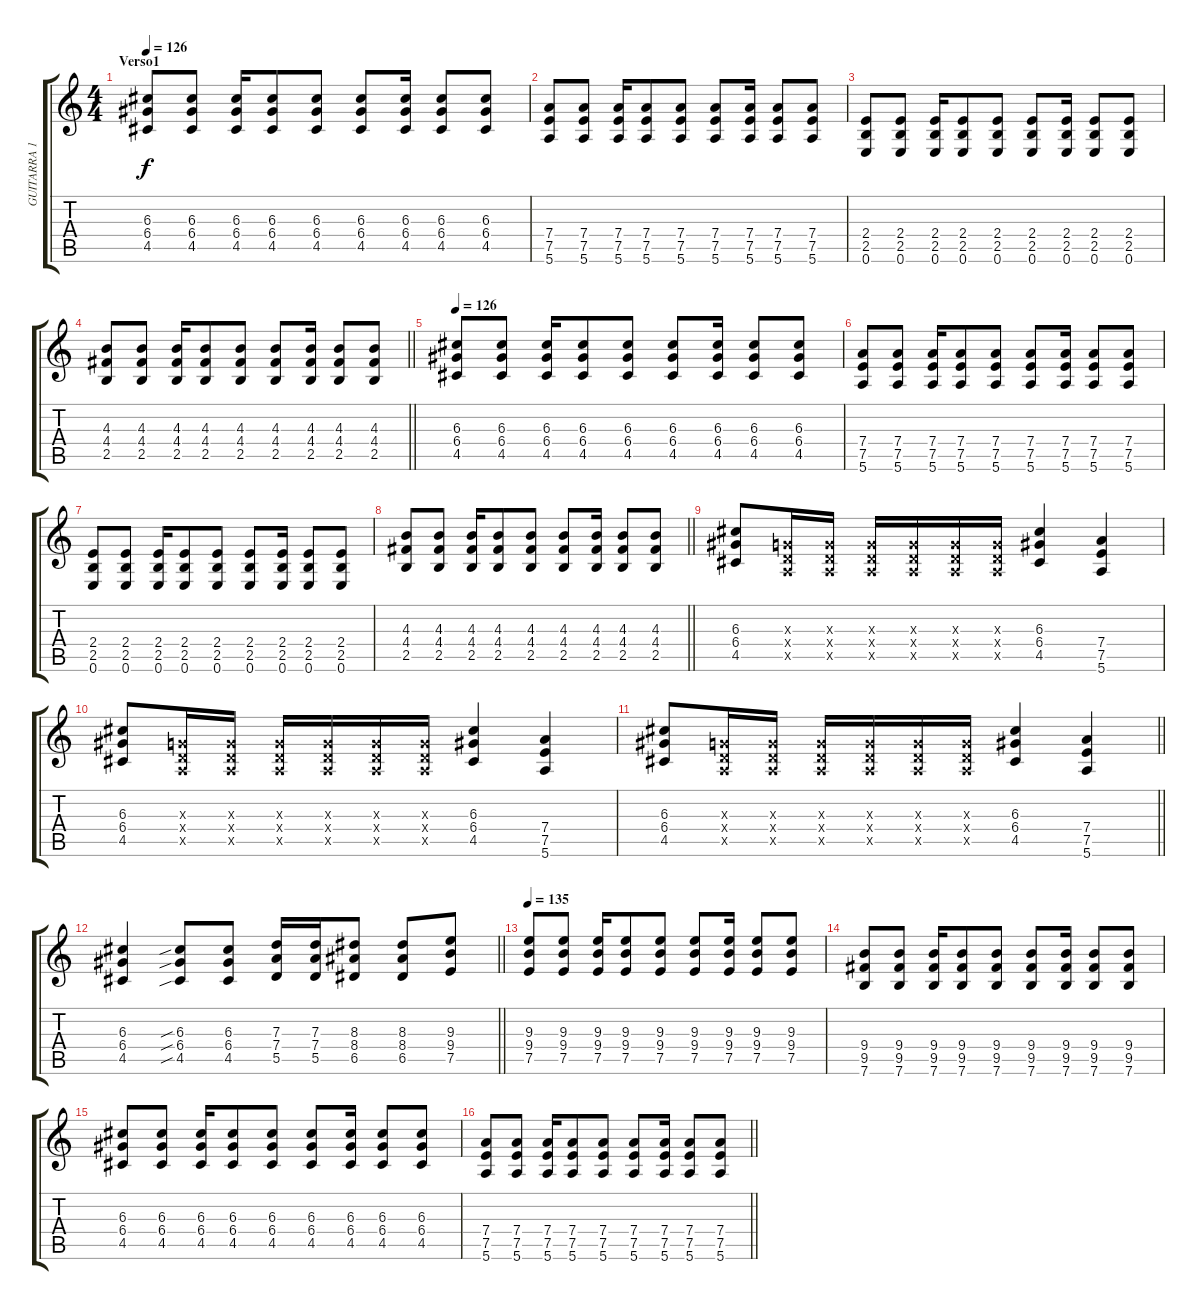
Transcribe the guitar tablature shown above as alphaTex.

\track ("GUITARRA 1" "GUITARRA 1") {instrument electricguitarclean}
\staff {score tabs}
\tuning (E4 B3 G3 D3 A2 E2) {hide}
\ts (4 4)
\section ("" "Verso1")
\tempo 126
\clef g2
\ks c
(6.3 6.4 4.5).8{dy f instrument overdrivenguitar} (6.3 6.4 4.5).8 (6.3 6.4 4.5).16 (6.3 6.4 4.5).8 (6.3 6.4 4.5).8 (6.3 6.4 4.5).8 (6.3 6.4 4.5).16 (6.3 6.4 4.5).8 (6.3 6.4 4.5).8 |
(7.4 7.5 5.6).8 (7.4 7.5 5.6).8 (7.4 7.5 5.6).16 (7.4 7.5 5.6).8 (7.4 7.5 5.6).8 (7.4 7.5 5.6).8 (7.4 7.5 5.6).16 (7.4 7.5 5.6).8 (7.4 7.5 5.6).8 |
(2.4 2.5 0.6).8 (2.4 2.5 0.6).8 (2.4 2.5 0.6).16 (2.4 2.5 0.6).8 (2.4 2.5 0.6).8 (2.4 2.5 0.6).8 (2.4 2.5 0.6).16 (2.4 2.5 0.6).8 (2.4 2.5 0.6).8 |
\barLineRight lightlight
(4.3 4.4 2.5).8 (4.3 4.4 2.5).8 (4.3 4.4 2.5).16 (4.3 4.4 2.5).8 (4.3 4.4 2.5).8 (4.3 4.4 2.5).8 (4.3 4.4 2.5).16 (4.3 4.4 2.5).8 (4.3 4.4 2.5).8 |
\tempo 126
(6.3 6.4 4.5).8{instrument overdrivenguitar} (6.3 6.4 4.5).8 (6.3 6.4 4.5).16 (6.3 6.4 4.5).8 (6.3 6.4 4.5).8 (6.3 6.4 4.5).8 (6.3 6.4 4.5).16 (6.3 6.4 4.5).8 (6.3 6.4 4.5).8 |
(7.4 7.5 5.6).8 (7.4 7.5 5.6).8 (7.4 7.5 5.6).16 (7.4 7.5 5.6).8 (7.4 7.5 5.6).8 (7.4 7.5 5.6).8 (7.4 7.5 5.6).16 (7.4 7.5 5.6).8 (7.4 7.5 5.6).8 |
(2.4 2.5 0.6).8 (2.4 2.5 0.6).8 (2.4 2.5 0.6).16 (2.4 2.5 0.6).8 (2.4 2.5 0.6).8 (2.4 2.5 0.6).8 (2.4 2.5 0.6).16 (2.4 2.5 0.6).8 (2.4 2.5 0.6).8 |
\barLineRight lightlight
(4.3 4.4 2.5).8 (4.3 4.4 2.5).8 (4.3 4.4 2.5).16 (4.3 4.4 2.5).8 (4.3 4.4 2.5).8 (4.3 4.4 2.5).8 (4.3 4.4 2.5).16 (4.3 4.4 2.5).8 (4.3 4.4 2.5).8 |
\section ("" "")
(6.3 6.4 4.5).8 (0.3{x} 0.4{x} 0.5{x}).16 (0.3{x} 0.4{x} 0.5{x}).16 (0.3{x} 0.4{x} 0.5{x}).16 (0.3{x} 0.4{x} 0.5{x}).16 (0.3{x} 0.4{x} 0.5{x}).16 (0.3{x} 0.4{x} 0.5{x}).16 (6.3 6.4 4.5).4 (7.4 7.5 5.6).4 |
(6.3 6.4 4.5).8 (0.3{x} 0.4{x} 0.5{x}).16 (0.3{x} 0.4{x} 0.5{x}).16 (0.3{x} 0.4{x} 0.5{x}).16 (0.3{x} 0.4{x} 0.5{x}).16 (0.3{x} 0.4{x} 0.5{x}).16 (0.3{x} 0.4{x} 0.5{x}).16 (6.3 6.4 4.5).4 (7.4 7.5 5.6).4 |
\barLineRight lightlight
(6.3 6.4 4.5).8 (0.3{x} 0.4{x} 0.5{x}).16 (0.3{x} 0.4{x} 0.5{x}).16 (0.3{x} 0.4{x} 0.5{x}).16 (0.3{x} 0.4{x} 0.5{x}).16 (0.3{x} 0.4{x} 0.5{x}).16 (0.3{x} 0.4{x} 0.5{x}).16 (6.3 6.4 4.5).4 (7.4 7.5 5.6).4 |
\section ("" "")
\barLineRight lightlight
(6.3 6.4 4.5).4 (6.3{sib} 6.4{sib} 4.5{sib}).8 (6.3 6.4 4.5).8 (7.3 7.4 5.5).16 (7.3 7.4 5.5).16 (8.3 8.4 6.5).8 (8.3 8.4 6.5).8 (9.3 9.4 7.5).8 |
\tempo 135
(9.3 9.4 7.5).8 (9.3 9.4 7.5).8 (9.3 9.4 7.5).16 (9.3 9.4 7.5).8 (9.3 9.4 7.5).8 (9.3 9.4 7.5).8 (9.3 9.4 7.5).16 (9.3 9.4 7.5).8 (9.3 9.4 7.5).8 |
(9.4 9.5 7.6).8 (9.4 9.5 7.6).8 (9.4 9.5 7.6).16 (9.4 9.5 7.6).8 (9.4 9.5 7.6).8 (9.4 9.5 7.6).8 (9.4 9.5 7.6).16 (9.4 9.5 7.6).8 (9.4 9.5 7.6).8 |
(6.3 6.4 4.5).8 (6.3 6.4 4.5).8 (6.3 6.4 4.5).16 (6.3 6.4 4.5).8 (6.3 6.4 4.5).8 (6.3 6.4 4.5).8 (6.3 6.4 4.5).16 (6.3 6.4 4.5).8 (6.3 6.4 4.5).8 |
\barLineRight lightlight
(7.4 7.5 5.6).8 (7.4 7.5 5.6).8 (7.4 7.5 5.6).16 (7.4 7.5 5.6).8 (7.4 7.5 5.6).8 (7.4 7.5 5.6).8 (7.4 7.5 5.6).16 (7.4 7.5 5.6).8 (7.4 7.5 5.6).8
